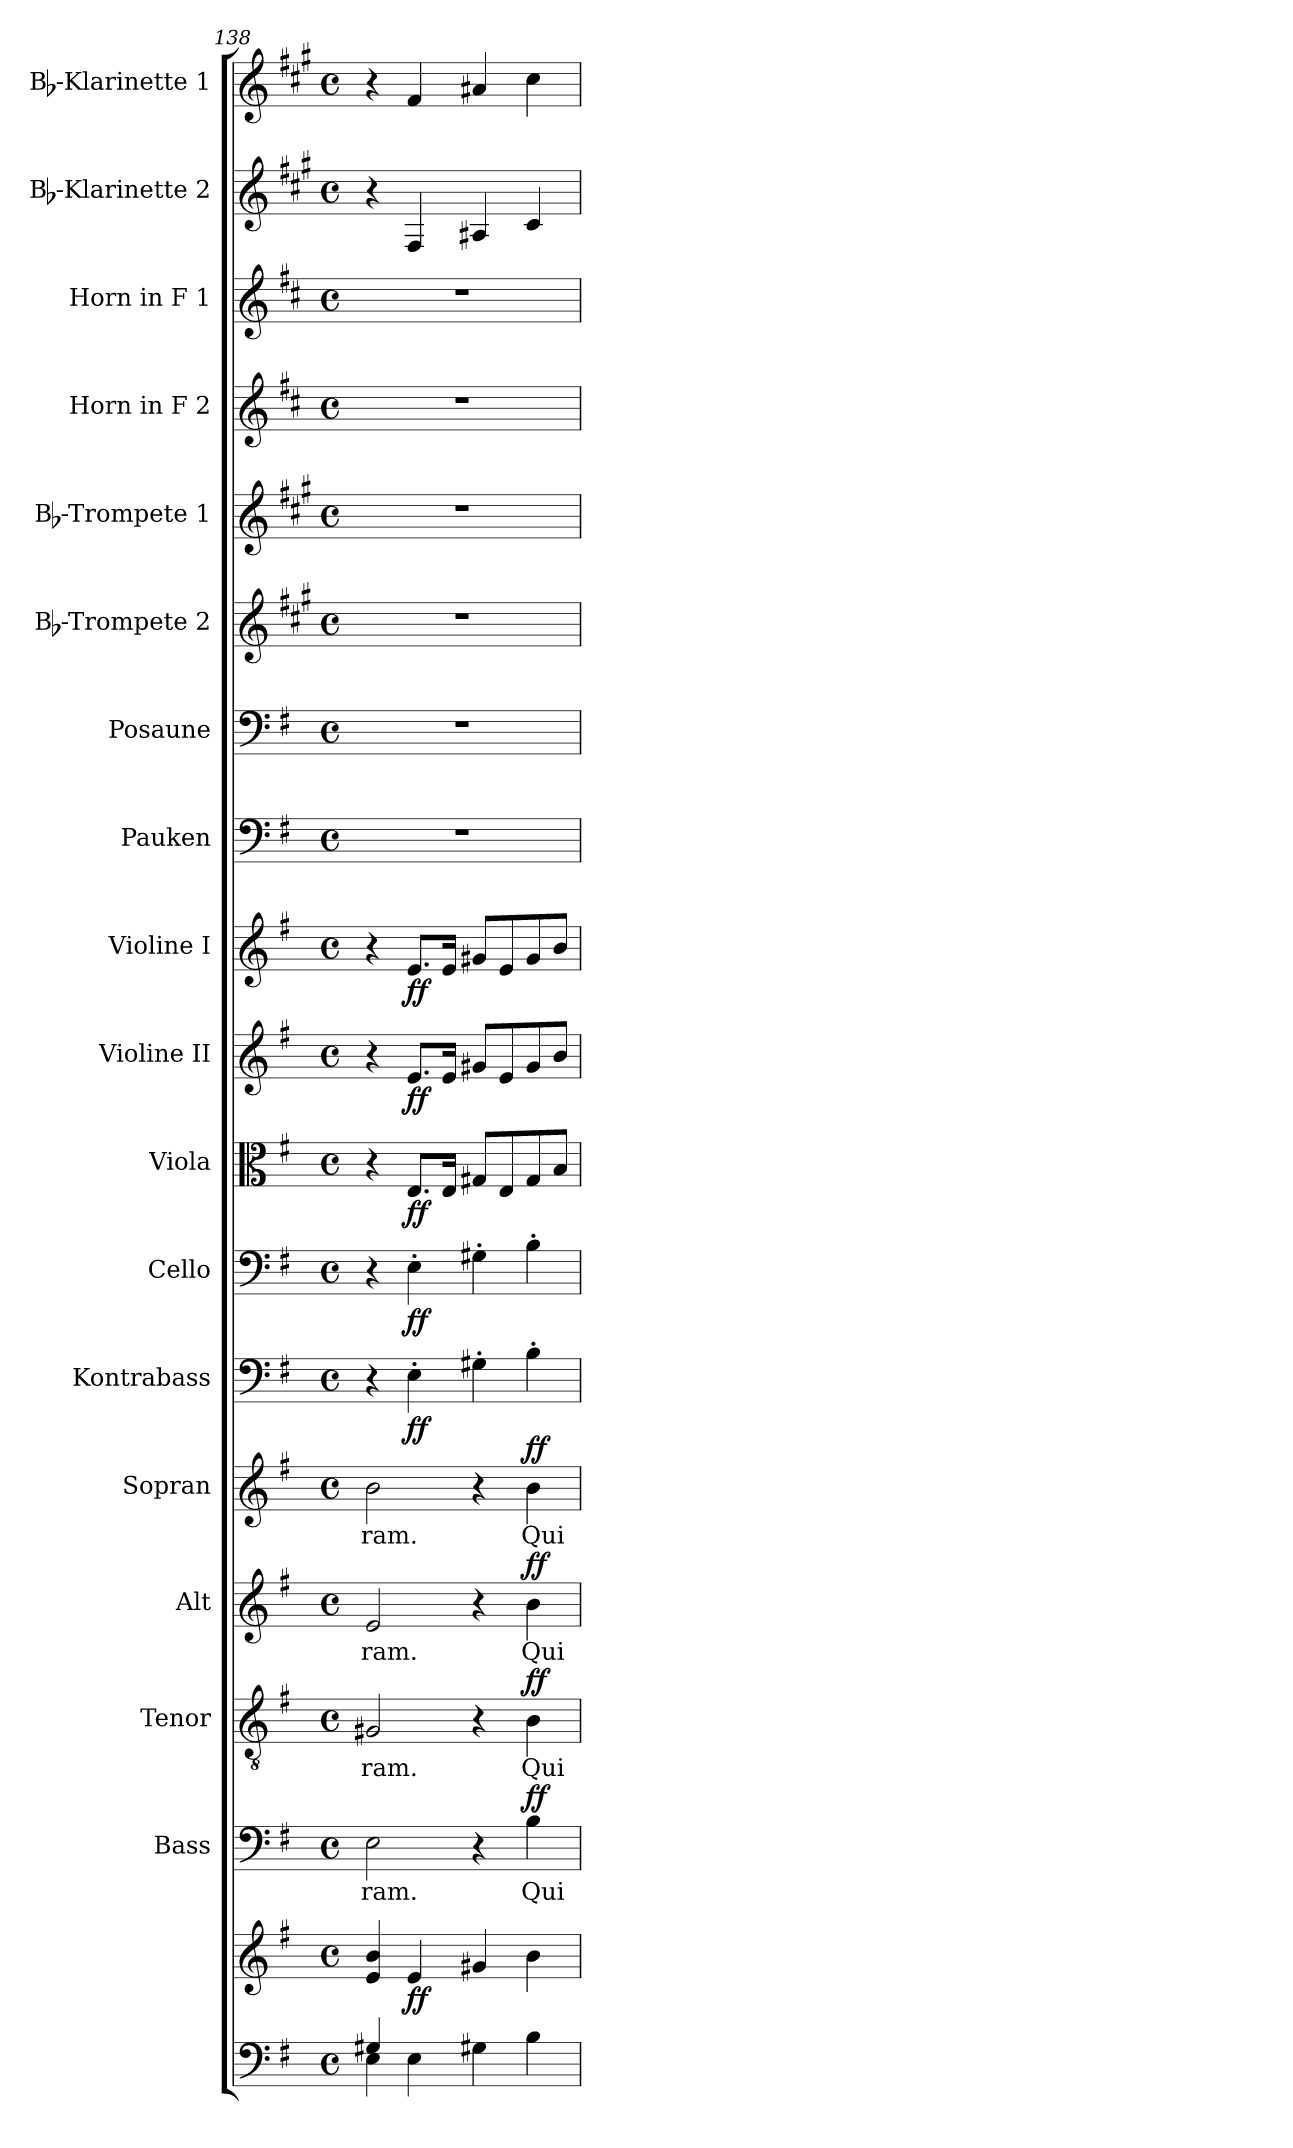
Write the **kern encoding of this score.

**kern	**kern	**dynam	**kern	**text	**dynam	**kern	**text	**dynam	**kern	**text	**dynam	**kern	**text	**dynam	**kern	**dynam	**kern	**dynam	**kern	**dynam	**kern	**dynam	**kern	**dynam	**kern	**kern	**kern	**kern	**kern	**kern	**kern	**kern
*part18	*part18	*part18	*part17	*part17	*part17	*part16	*part16	*part16	*part15	*part15	*part15	*part14	*part14	*part14	*part13	*part13	*part12	*part12	*part11	*part11	*part10	*part10	*part9	*part9	*part8	*part7	*part6	*part5	*part4	*part3	*part2	*part1
*staff19	*staff18	*staff18/19	*staff17	*staff17	*staff17	*staff16	*staff16	*staff16	*staff15	*staff15	*staff15	*staff14	*staff14	*staff14	*staff13	*staff13	*staff12	*staff12	*staff11	*staff11	*staff10	*staff10	*staff9	*staff9	*staff8	*staff7	*staff6	*staff5	*staff4	*staff3	*staff2	*staff1
*	*	*	*I"Bass	*	*	*I"Tenor	*	*	*I"Alt	*	*	*I"Sopran	*	*	*I"Kontrabass	*	*I"Cello	*	*I"Viola	*	*I"Violine II	*	*I"Violine I	*	*I"Pauken	*I"Posaune	*I"Bb-Trompete 2	*I"Bb-Trompete 1	*I"Horn in F 2	*I"Horn in F 1	*I"Bb-Klarinette 2	*I"Bb-Klarinette 1
*	*	*	*I'B.	*	*	*I'T.	*	*	*I'A.	*	*	*I'S.	*	*	*I'Kb.	*	*	*	*I'Vla.	*	*I'Vl. II	*	*I'Vl. I	*	*I'Pk.	*I'Pos.	*I'Bb Trp. 2	*I'Bb Trp. 1	*	*	*I'Bb Kl. 2	*I'Bb Kl. 1
*clefF4	*clefG2	*	*clefF4	*	*	*clefGv2	*	*	*clefG2	*	*	*clefG2	*	*	*clefF4	*	*clefF4	*	*clefC3	*	*clefG2	*	*clefG2	*	*clefF4	*clefF4	*clefG2	*clefG2	*clefG2	*clefG2	*clefG2	*clefG2
*	*	*	*	*	*	*	*	*	*	*	*	*	*	*	*ITrd7c12	*	*	*	*	*	*	*	*	*	*	*	*ITrd1c2	*ITrd1c2	*ITrd4c7	*ITrd4c7	*ITrd1c2	*ITrd1c2
*k[f#]	*k[f#]	*	*k[f#]	*	*	*k[f#]	*	*	*k[f#]	*	*	*k[f#]	*	*	*k[f#]	*	*k[f#]	*	*k[f#]	*	*k[f#]	*	*k[f#]	*	*k[f#]	*k[f#]	*k[f#]	*k[f#]	*k[f#]	*k[f#]	*k[f#]	*k[f#]
*G:	*G:	*	*G:	*	*	*G:	*	*	*G:	*	*	*G:	*	*	*G:	*	*G:	*	*G:	*	*G:	*	*G:	*	*G:	*G:	*G:	*G:	*G:	*G:	*G:	*G:
*M4/4	*M4/4	*	*M4/4	*	*	*M4/4	*	*	*M4/4	*	*	*M4/4	*	*	*M4/4	*	*M4/4	*	*M4/4	*	*M4/4	*	*M4/4	*	*M4/4	*M4/4	*M4/4	*M4/4	*M4/4	*M4/4	*M4/4	*M4/4
*met(c)	*met(c)	*	*met(c)	*	*	*met(c)	*	*	*met(c)	*	*	*met(c)	*	*	*met(c)	*	*met(c)	*	*met(c)	*	*met(c)	*	*met(c)	*	*met(c)	*met(c)	*met(c)	*met(c)	*met(c)	*met(c)	*met(c)	*met(c)
=138	=138	=138	=138	=138	=138	=138	=138	=138	=138	=138	=138	=138	=138	=138	=138	=138	=138	=138	=138	=138	=138	=138	=138	=138	=138	=138	=138	=138	=138	=138	=138	=138
*^	*	*	*	*	*	*	*	*	*	*	*	*	*	*	*	*	*	*	*	*	*	*	*	*	*	*	*	*	*	*	*	*
!	!	!	!	!	!LO:LY:b	!	!	!LO:LY:b	!	!	!LO:LY:b	!	!	!LO:LY:b	!	!	!	!	!	!	!	!	!	!	!	!	!	!	!	!	!	!	!
4G#X/	4E\	4e/ 4b/	.	2E\	-ram.	.	2G#X/	-ram.	.	2e/	-ram.	.	2b\	-ram.	.	4r	.	4r	.	4r	.	4r	.	4r	.	1r	1r	1r	1r	1r	1r	4r	4r
!	!	!	!LO:DY:b	!	!	!	!	!	!	!	!	!	!	!	!	!	!LO:DY:b	!	!LO:DY:b	!	!LO:DY:b	!	!LO:DY:b	!	!LO:DY:b	!	!	!	!	!	!	!	!
2.ryy	4E\	4e/	ff	.	.	.	.	.	.	.	.	.	.	.	.	4EE'>\	ff	4E'>\	ff	8.E/L	ff	8.e/L	ff	8.e/L	ff	.	.	.	.	.	.	4E/	4e/
.	.	.	.	.	.	.	.	.	.	.	.	.	.	.	.	.	.	.	.	16E/Jk	.	16e/Jk	.	16e/Jk	.	.	.	.	.	.	.	.	.
.	4G#X\	4g#X/	.	4r	.	.	4r	.	.	4r	.	.	4r	.	.	4GG#X'>\	.	4G#X'>\	.	8G#X/L	.	8g#X/L	.	8g#X/L	.	.	.	.	.	.	.	4G#X/	4g#X/
.	.	.	.	.	.	.	.	.	.	.	.	.	.	.	.	.	.	.	.	8E/	.	8e/	.	8e/	.	.	.	.	.	.	.	.	.
!	!	!	!	!	!LO:LY:b	!LO:DY:a	!	!LO:LY:b	!LO:DY:a	!	!LO:LY:b	!LO:DY:a	!	!LO:LY:b	!LO:DY:a	!	!	!	!	!	!	!	!	!	!	!	!	!	!	!	!	!	!
.	4B\	4b\	.	4B\	Qui	ff	4B\	Qui	ff	4b\	Qui	ff	4b\	Qui	ff	4BB'>\	.	4B'>\	.	8G#/	.	8g#/	.	8g#/	.	.	.	.	.	.	.	4B/	4b\
.	.	.	.	.	.	.	.	.	.	.	.	.	.	.	.	.	.	.	.	8B/J	.	8b/J	.	8b/J	.	.	.	.	.	.	.	.	.
*v	*v	*	*	*	*	*	*	*	*	*	*	*	*	*	*	*	*	*	*	*	*	*	*	*	*	*	*	*	*	*	*	*	*
=	=	=	=	=	=	=	=	=	=	=	=	=	=	=	=	=	=	=	=	=	=	=	=	=	=	=	=	=	=	=	=	=
*-	*-	*-	*-	*-	*-	*-	*-	*-	*-	*-	*-	*-	*-	*-	*-	*-	*-	*-	*-	*-	*-	*-	*-	*-	*-	*-	*-	*-	*-	*-	*-	*-
